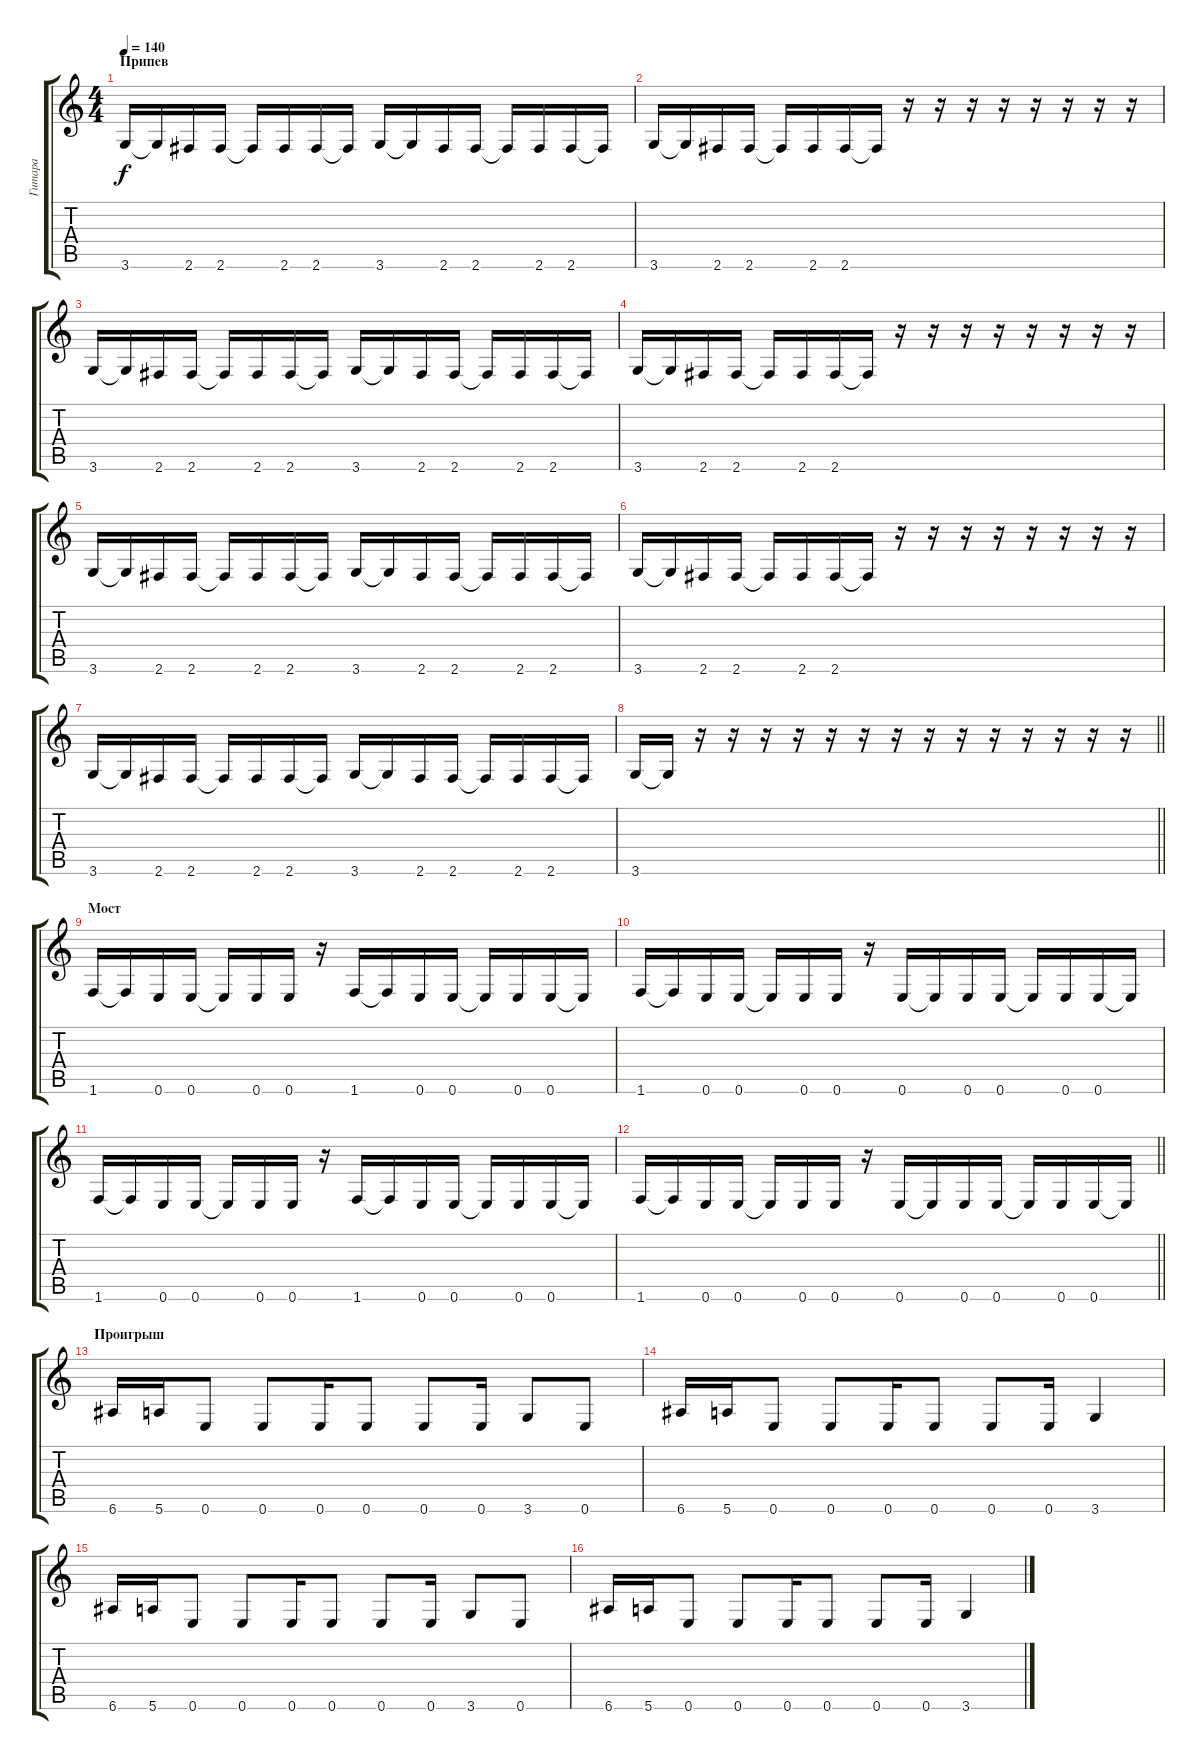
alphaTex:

\track ("Гитара" "Гитара") {instrument overdrivenguitar}
\staff {score tabs}
\tuning (E4 B3 G3 D3 A2 E2) {hide}
\ts (4 4)
\section ("" "Припев")
\tempo 140
\clef g2
\ks c
3.6.16{dy f} 3.6{t}.16 2.6.16 2.6.16 2.6{t}.16 2.6.16 2.6.16 2.6{t}.16 3.6.16 3.6{t}.16 2.6.16 2.6.16 2.6{t}.16 2.6.16 2.6.16 2.6{t}.16 |
3.6.16 3.6{t}.16 2.6.16 2.6.16 2.6{t}.16 2.6.16 2.6.16 2.6{t}.16 r.16 r.16 r.16 r.16 r.16 r.16 r.16 r.16 |
3.6.16 3.6{t}.16 2.6.16 2.6.16 2.6{t}.16 2.6.16 2.6.16 2.6{t}.16 3.6.16 3.6{t}.16 2.6.16 2.6.16 2.6{t}.16 2.6.16 2.6.16 2.6{t}.16 |
3.6.16 3.6{t}.16 2.6.16 2.6.16 2.6{t}.16 2.6.16 2.6.16 2.6{t}.16 r.16 r.16 r.16 r.16 r.16 r.16 r.16 r.16 |
3.6.16 3.6{t}.16 2.6.16 2.6.16 2.6{t}.16 2.6.16 2.6.16 2.6{t}.16 3.6.16 3.6{t}.16 2.6.16 2.6.16 2.6{t}.16 2.6.16 2.6.16 2.6{t}.16 |
3.6.16 3.6{t}.16 2.6.16 2.6.16 2.6{t}.16 2.6.16 2.6.16 2.6{t}.16 r.16 r.16 r.16 r.16 r.16 r.16 r.16 r.16 |
3.6.16 3.6{t}.16 2.6.16 2.6.16 2.6{t}.16 2.6.16 2.6.16 2.6{t}.16 3.6.16 3.6{t}.16 2.6.16 2.6.16 2.6{t}.16 2.6.16 2.6.16 2.6{t}.16 |
\barLineRight lightlight
3.6.16 3.6{t}.16 r.16 r.16 r.16 r.16 r.16 r.16 r.16 r.16 r.16 r.16 r.16 r.16 r.16 r.16 |
\section ("" "Мост")
1.6.16{instrument distortionguitar} 1.6{t}.16 0.6.16 0.6.16 0.6{t}.16 0.6.16 0.6.16 r.16 1.6.16 1.6{t}.16 0.6.16 0.6.16 0.6{t}.16 0.6.16 0.6.16 0.6{t}.16 |
1.6.16 1.6{t}.16 0.6.16 0.6.16 0.6{t}.16 0.6.16 0.6.16 r.16 0.6.16 0.6{t}.16 0.6.16 0.6.16 0.6{t}.16 0.6.16 0.6.16 0.6{t}.16 |
1.6.16 1.6{t}.16 0.6.16 0.6.16 0.6{t}.16 0.6.16 0.6.16 r.16 1.6.16 1.6{t}.16 0.6.16 0.6.16 0.6{t}.16 0.6.16 0.6.16 0.6{t}.16 |
\barLineRight lightlight
1.6.16 1.6{t}.16 0.6.16 0.6.16 0.6{t}.16 0.6.16 0.6.16 r.16 0.6.16 0.6{t}.16 0.6.16 0.6.16 0.6{t}.16 0.6.16 0.6.16 0.6{t}.16 |
\section ("" "Проигрыш")
6.6.16{instrument overdrivenguitar} 5.6.16 0.6.8 0.6.8 0.6.16 0.6.8 0.6.8 0.6.16 3.6.8 0.6.8 |
6.6.16 5.6.16 0.6.8 0.6.8 0.6.16 0.6.8 0.6.8 0.6.16 3.6.4 |
6.6.16 5.6.16 0.6.8 0.6.8 0.6.16 0.6.8 0.6.8 0.6.16 3.6.8 0.6.8 |
6.6.16 5.6.16 0.6.8 0.6.8 0.6.16 0.6.8 0.6.8 0.6.16 3.6.4
